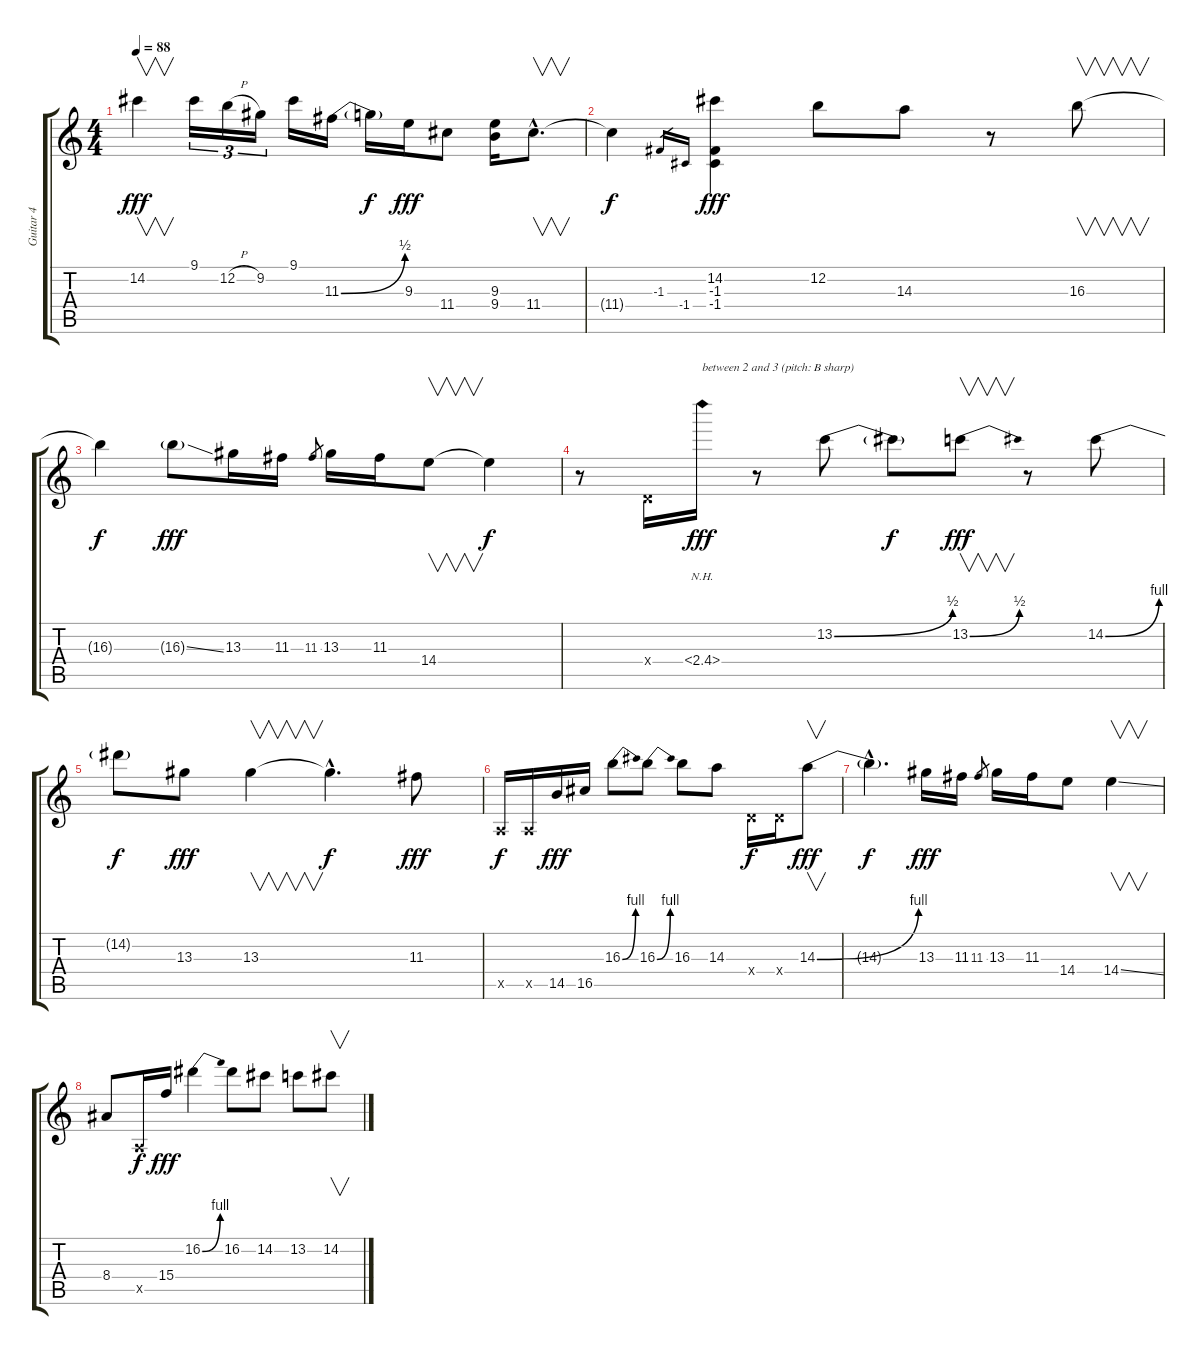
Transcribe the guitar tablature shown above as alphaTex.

\track ("Guitar 4" "Guitar 4") {instrument distortionguitar}
\staff {score tabs}
\tuning (E4 B3 G3 D3 A2 E2) {hide}
\ts (4 4)
\tempo 88
\clef g2
\ks c
14.2.4{v dy fff} 9.1.16{tu (3 2)} 12.2{h}.16{tu (3 2)} 9.2.16{tu (3 2)} 9.1.16 11.3{be (bend 0 0 60 2)}.16 11.3{t}.16{dy f} 9.3.16{dy fff} 11.4.8 (9.3 9.4).16 11.4{hac}.8{v d} |
11.4{t}.4{dy f} -1.3.16{gr} -1.4.16{gr} (14.2 -1.3 -1.4).4{dy fff} 12.2.8 14.3.8 r.8 16.3.8{v} |
16.3{t}.4{dy f} 16.3{ss g}.8{dy fff} 13.3.16 11.3.16 11.3.8{gr} 13.3.16 11.3.16 14.4.8{v} 14.4{t}.4{dy f} |
r.8 0.4{x}.16 2.4{nh}.16{txt "between 2 and 3 (pitch: B sharp)" dy fff} r.8 13.2{be (bend 0 0 60 2)}.8 13.2{t}.8{dy f} 13.2{be (bend 0 0 60 2)}.8{v dy fff} r.8 14.2{be (bend 0 0 60 4)}.8 |
14.2{t}.8{dy f} 13.3.8{dy fff} 13.3.4{v} 13.3{hac t}.4{d dy f} 11.3.8{dy fff} |
0.5{x}.16{dy f} 0.5{x}.16 14.5.16{dy fff} 16.5.16 16.3{be (bend 0 0 60 4)}.8 16.3{be (bend 0 0 60 4)}.8 16.3.8 14.3.8 0.4{x}.16{dy f} 0.4{x}.16 14.3{be (bend 0 0 60 4)}.8{v dy fff} |
14.3{hac t}.4{d dy f} 13.3.16{dy fff} 11.3.16 11.3.8{gr} 13.3.16 11.3.16 14.4.8 14.4{ss}.4{v} |
8.4.8 0.5{x}.16{dy f} 15.4.16{dy fff} 16.2{be (bend 0 0 60 4)}.4 16.2.8 14.2.8 13.2.8 14.2.8{v}
